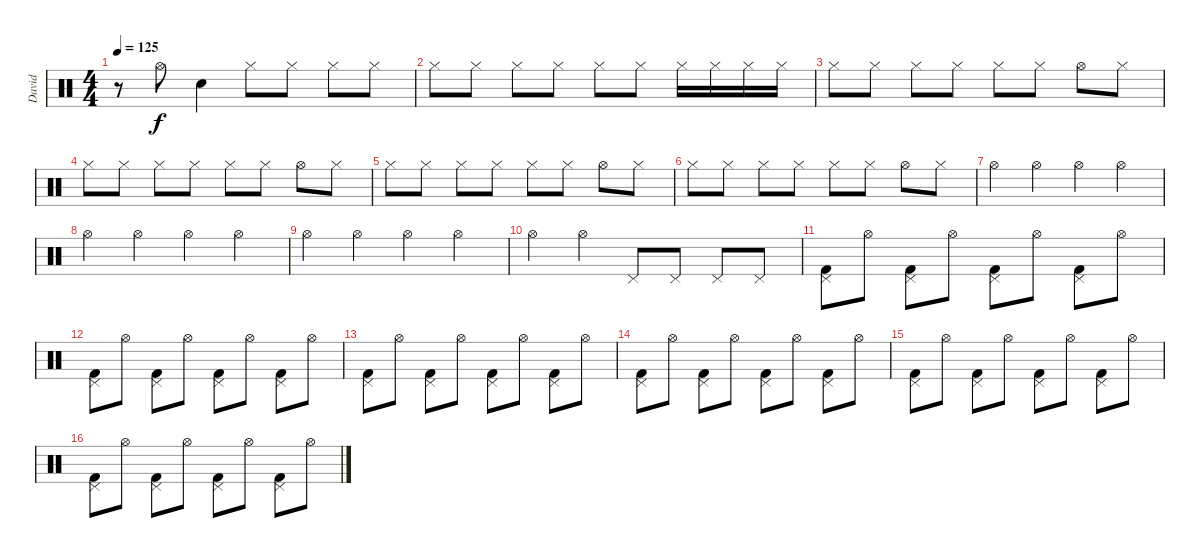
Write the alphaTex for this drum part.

\track ("David" "David") {instrument percussion}
\staff {score}
\articulation defaults
\ts (4 4)
\tempo 125
\clef neutral
\ks c
r.8{dy f} "Hi-Hat (open)".8 "Snare (hit) 2".4 "Hi-Hat (closed)".8 "Hi-Hat (closed)".8 "Hi-Hat (closed)".8 "Hi-Hat (closed)".8 |
"Hi-Hat (closed)".8 "Hi-Hat (closed)".8 "Hi-Hat (closed)".8 "Hi-Hat (closed)".8 "Hi-Hat (closed)".8 "Hi-Hat (closed)".8 "Hi-Hat (closed)".16 "Hi-Hat (closed)".16 "Hi-Hat (closed)".16 "Hi-Hat (closed)".16 |
"Hi-Hat (closed)".8 "Hi-Hat (closed)".8 "Hi-Hat (closed)".8 "Hi-Hat (closed)".8 "Hi-Hat (closed)".8 "Hi-Hat (closed)".8 "Hi-Hat (open)".8 "Hi-Hat (closed)".8 |
"Hi-Hat (closed)".8 "Hi-Hat (closed)".8 "Hi-Hat (closed)".8 "Hi-Hat (closed)".8 "Hi-Hat (closed)".8 "Hi-Hat (closed)".8 "Hi-Hat (open)".8 "Hi-Hat (closed)".8 |
"Hi-Hat (closed)".8 "Hi-Hat (closed)".8 "Hi-Hat (closed)".8 "Hi-Hat (closed)".8 "Hi-Hat (closed)".8 "Hi-Hat (closed)".8 "Hi-Hat (open)".8 "Hi-Hat (closed)".8 |
"Hi-Hat (closed)".8 "Hi-Hat (closed)".8 "Hi-Hat (closed)".8 "Hi-Hat (closed)".8 "Hi-Hat (closed)".8 "Hi-Hat (closed)".8 "Hi-Hat (open)".8 "Hi-Hat (closed)".8 |
"Hi-Hat (open)".4 "Hi-Hat (open)".4 "Hi-Hat (open)".4 "Hi-Hat (open)".4 |
"Hi-Hat (open)".4 "Hi-Hat (open)".4 "Hi-Hat (open)".4 "Hi-Hat (open)".4 |
"Hi-Hat (open)".4 "Hi-Hat (open)".4 "Hi-Hat (open)".4 "Hi-Hat (open)".4 |
"Hi-Hat (open)".4 "Hi-Hat (open)".4 "Pedal Hi-Hat (hit)".8 "Pedal Hi-Hat (hit)".8 "Pedal Hi-Hat (hit)".8 "Pedal Hi-Hat (hit)".8 |
("Pedal Hi-Hat (hit)" "Kick (hit) 2").8 "Hi-Hat (open)".8 ("Pedal Hi-Hat (hit)" "Kick (hit) 2").8 "Hi-Hat (open)".8 ("Pedal Hi-Hat (hit)" "Kick (hit) 2").8 "Hi-Hat (open)".8 ("Pedal Hi-Hat (hit)" "Kick (hit) 2").8 "Hi-Hat (open)".8 |
("Pedal Hi-Hat (hit)" "Kick (hit) 2").8 "Hi-Hat (open)".8 ("Pedal Hi-Hat (hit)" "Kick (hit) 2").8 "Hi-Hat (open)".8 ("Pedal Hi-Hat (hit)" "Kick (hit) 2").8 "Hi-Hat (open)".8 ("Pedal Hi-Hat (hit)" "Kick (hit) 2").8 "Hi-Hat (open)".8 |
("Pedal Hi-Hat (hit)" "Kick (hit) 2").8 "Hi-Hat (open)".8 ("Pedal Hi-Hat (hit)" "Kick (hit) 2").8 "Hi-Hat (open)".8 ("Pedal Hi-Hat (hit)" "Kick (hit) 2").8 "Hi-Hat (open)".8 ("Pedal Hi-Hat (hit)" "Kick (hit) 2").8 "Hi-Hat (open)".8 |
("Pedal Hi-Hat (hit)" "Kick (hit) 2").8 "Hi-Hat (open)".8 ("Pedal Hi-Hat (hit)" "Kick (hit) 2").8 "Hi-Hat (open)".8 ("Pedal Hi-Hat (hit)" "Kick (hit) 2").8 "Hi-Hat (open)".8 ("Pedal Hi-Hat (hit)" "Kick (hit) 2").8 "Hi-Hat (open)".8 |
("Pedal Hi-Hat (hit)" "Kick (hit) 2").8 "Hi-Hat (open)".8 ("Pedal Hi-Hat (hit)" "Kick (hit) 2").8 "Hi-Hat (open)".8 ("Pedal Hi-Hat (hit)" "Kick (hit) 2").8 "Hi-Hat (open)".8 ("Pedal Hi-Hat (hit)" "Kick (hit) 2").8 "Hi-Hat (open)".8 |
("Pedal Hi-Hat (hit)" "Kick (hit) 2").8 "Hi-Hat (open)".8 ("Pedal Hi-Hat (hit)" "Kick (hit) 2").8 "Hi-Hat (open)".8 ("Pedal Hi-Hat (hit)" "Kick (hit) 2").8 "Hi-Hat (open)".8 ("Pedal Hi-Hat (hit)" "Kick (hit) 2").8 "Hi-Hat (open)".8
